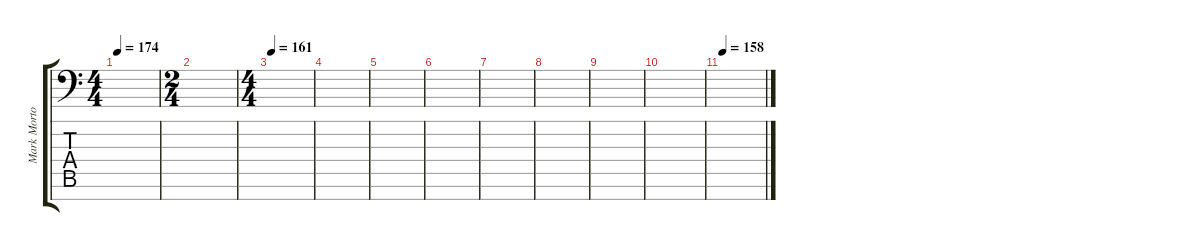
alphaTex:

\track ("Mark Morton - Rhythm Guitar (R" "Mark Morto") {instrument overdrivenguitar}
\staff {score tabs}
\tuning (E4 B3 G3 D3 A2 D2 C-1) {hide}
\ts (4 4)
\tempo 174
\clef f4
\ks c
|
\ts (2 4)
|
\ts (4 4)
\tempo 161
|
|
|
|
|
|
|
|
\tempo 158
